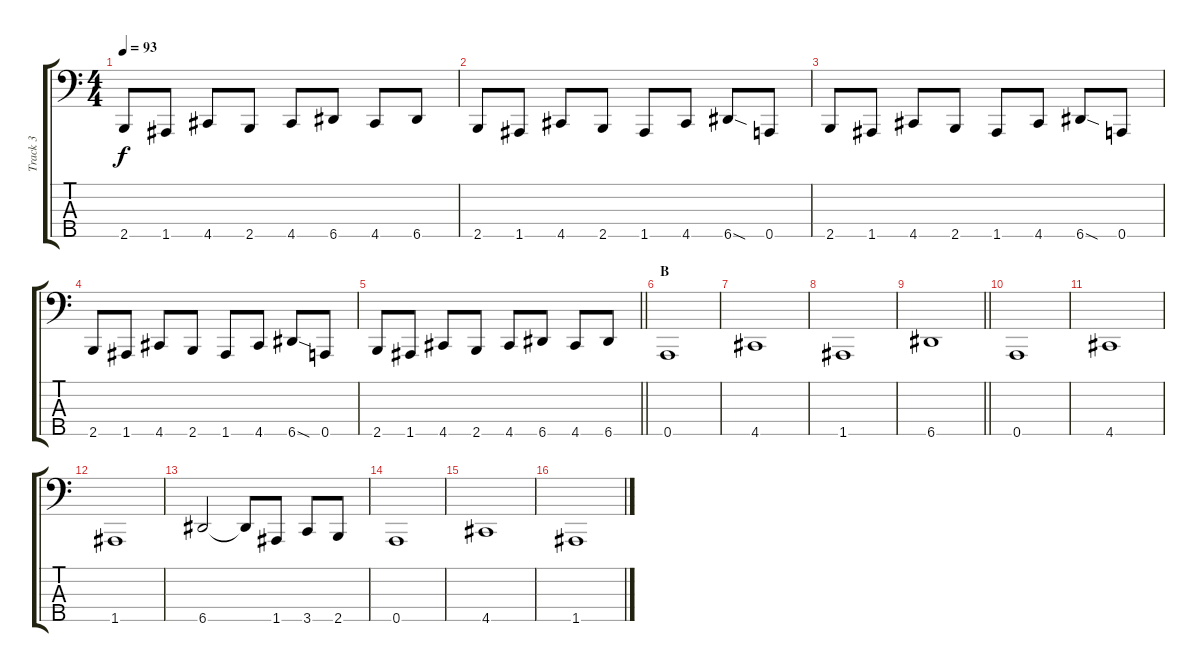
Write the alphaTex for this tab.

\track ("Track 3" "Track 3") {instrument electricbasspick}
\staff {score tabs}
\tuning (F2 C2 G1 D1 A0) {hide}
\ts (4 4)
\tempo 93
\clef f4
\ks c
2.5.8{dy f} 1.5.8 4.5.8 2.5.8 4.5.8 6.5.8 4.5.8 6.5.8 |
2.5.8 1.5.8 4.5.8 2.5.8 1.5.8 4.5.8 6.5{sod}.8 0.5.8 |
2.5.8 1.5.8 4.5.8 2.5.8 1.5.8 4.5.8 6.5{sod}.8 0.5.8 |
2.5.8 1.5.8 4.5.8 2.5.8 1.5.8 4.5.8 6.5{sod}.8 0.5.8 |
\barLineRight lightlight
2.5.8 1.5.8 4.5.8 2.5.8 4.5.8 6.5.8 4.5.8 6.5.8 |
\section ("" "B")
0.5.1 |
4.5.1 |
1.5.1 |
\barLineRight lightlight
6.5.1 |
0.5.1 |
4.5.1 |
1.5.1 |
6.5.2 6.5{t}.8 1.5.8 3.5.8 2.5.8 |
0.5.1 |
4.5.1 |
1.5.1
